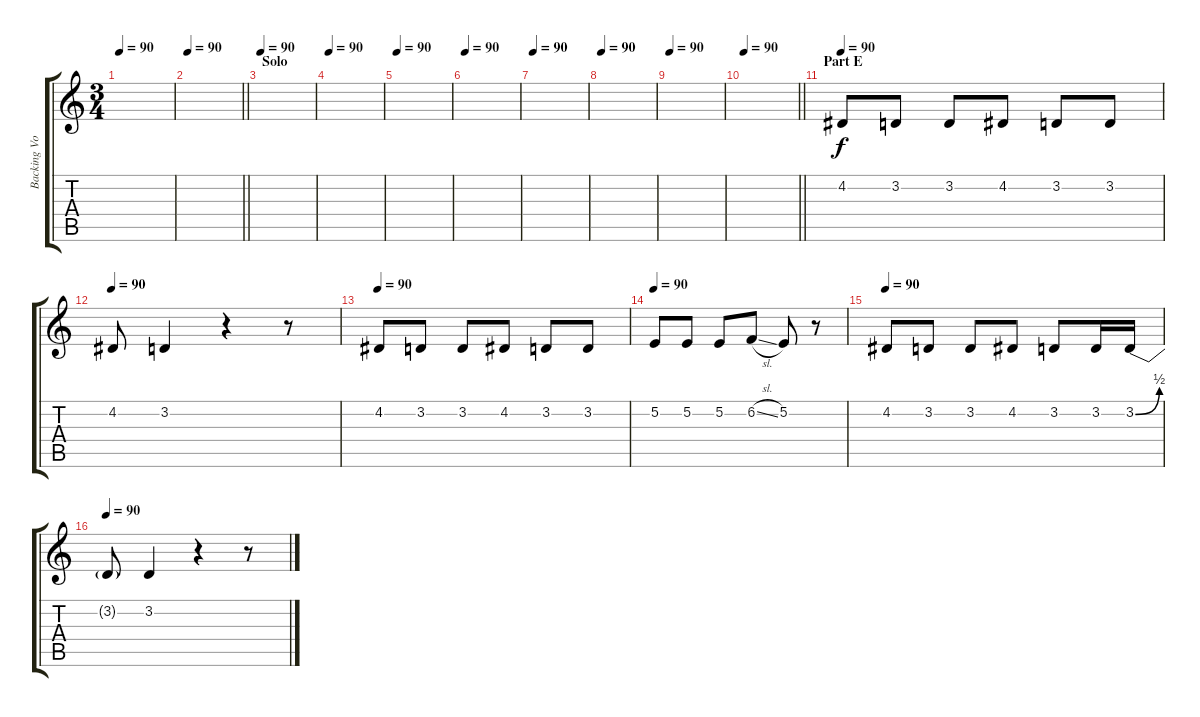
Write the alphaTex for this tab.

\track ("Backing Vocals - John Frusciante" "Backing Vo") {instrument oboe}
\staff {score tabs}
\tuning (E4 B3 G3 D3 A2 E2) {hide}
\ts (3 4)
\tempo 90
\clef g2
\ks c
|
\tempo 90
\barLineRight lightlight
|
\section ("" "Solo")
\tempo 90
|
\tempo 90
|
\tempo 90
|
\tempo 90
|
\tempo 90
|
\tempo 90
|
\tempo 90
|
\tempo 90
\barLineRight lightlight
|
\section ("" "Part E")
\tempo 90
4.2.8 3.2.8 3.2.8 4.2.8 3.2.8 3.2.8 |
\tempo 90
4.2.8 3.2.4 r.4 r.8 |
\tempo 90
4.2.8 3.2.8 3.2.8 4.2.8 3.2.8 3.2.8 |
\tempo 90
5.2.8 5.2.8 5.2.8 6.2{sl}.8 5.2.8 r.8 |
\tempo 90
4.2.8 3.2.8 3.2.8 4.2.8 3.2.8 3.2.16 3.2{be (bend 0 0 60 2)}.16 |
\tempo 90
3.2{t}.8 3.2.4 r.4 r.8
